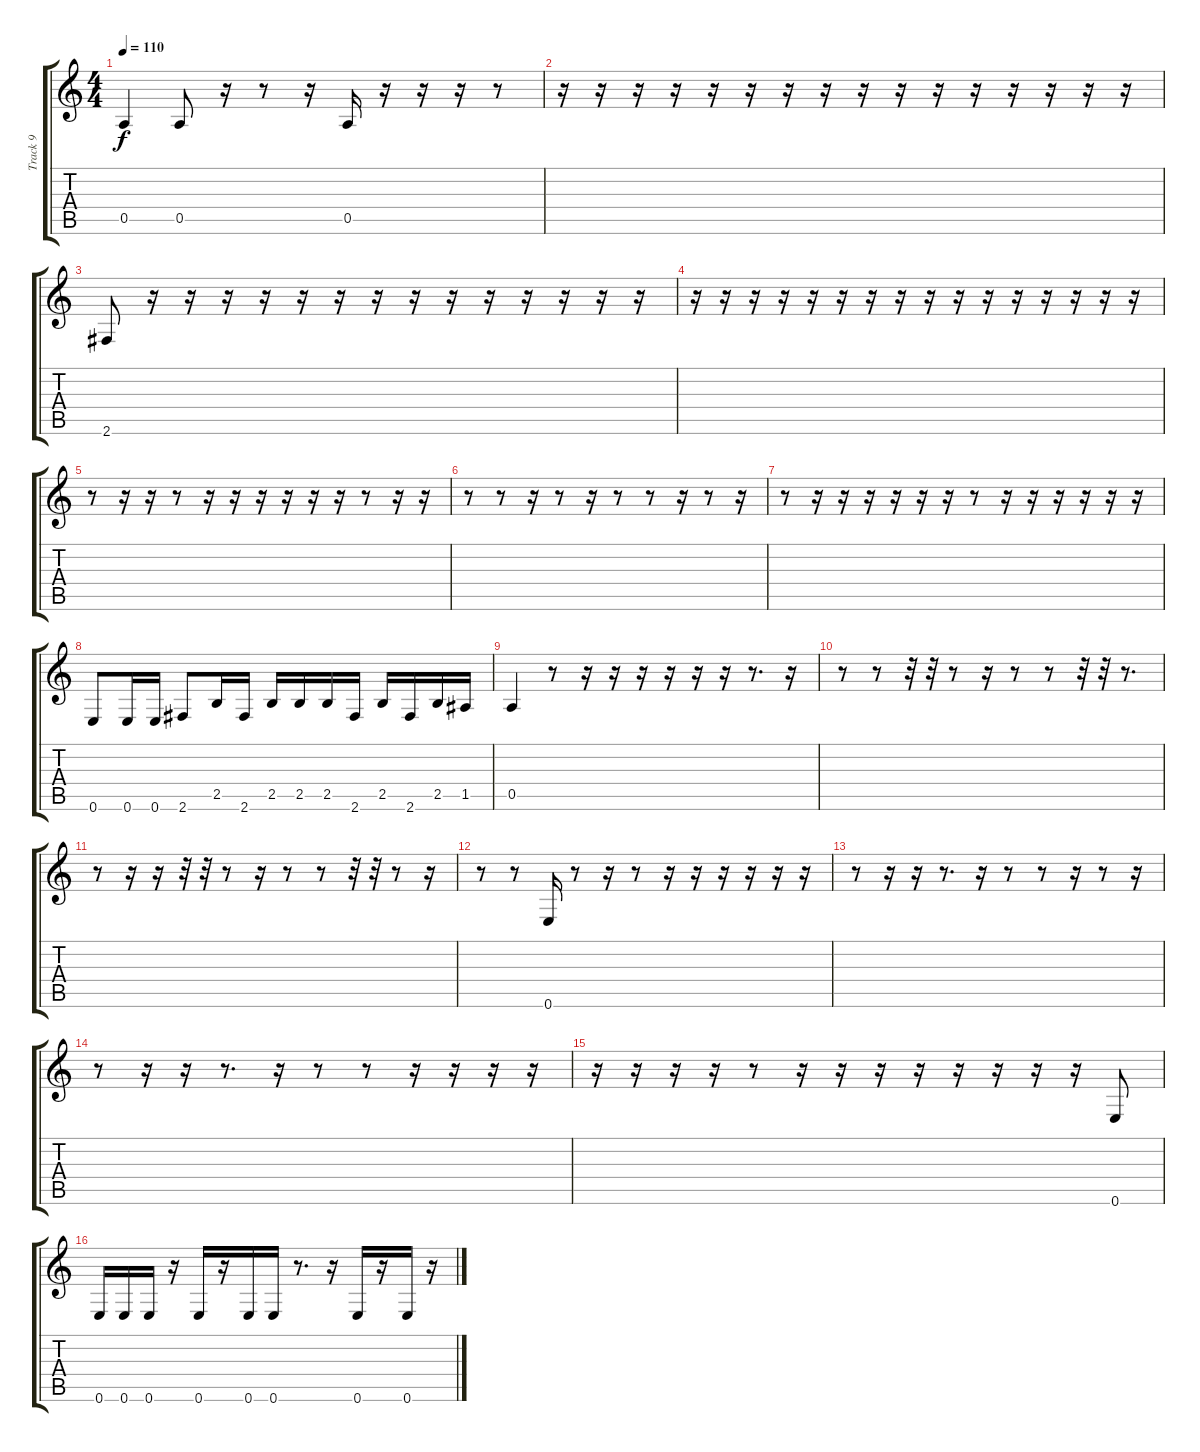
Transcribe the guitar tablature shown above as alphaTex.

\track ("Track 9" "Track 9") {instrument electricbassfinger}
\staff {score tabs}
\tuning (E4 B3 G3 D3 A2 E2) {hide}
\ts (4 4)
\tempo 110
\clef g2
\ks c
0.5.4{dy f} 0.5.8 r.16 r.8 r.16 0.5.16 r.16 r.16 r.16 r.8 |
r.16 r.16 r.16 r.16 r.16 r.16 r.16 r.16 r.16 r.16 r.16 r.16 r.16 r.16 r.16 r.16 |
2.6.8 r.16 r.16 r.16 r.16 r.16 r.16 r.16 r.16 r.16 r.16 r.16 r.16 r.16 r.16 |
r.16 r.16 r.16 r.16 r.16 r.16 r.16 r.16 r.16 r.16 r.16 r.16 r.16 r.16 r.16 r.16 |
r.8 r.16 r.16 r.8 r.16 r.16 r.16 r.16 r.16 r.16 r.8 r.16 r.16 |
r.8 r.8 r.16 r.8 r.16 r.8 r.8 r.16 r.8 r.16 |
r.8 r.16 r.16 r.16 r.16 r.16 r.16 r.8 r.16 r.16 r.16 r.16 r.16 r.16 |
0.6.8 0.6.16 0.6.16 2.6.8 2.5.16 2.6.16 2.5.16 2.5.16 2.5.16 2.6.16 2.5.16 2.6.16 2.5.16 1.5.16 |
0.5.4 r.8 r.16 r.16 r.16 r.16 r.16 r.16 r.8{d} r.16 |
r.8 r.8 r.32 r.32 r.8 r.16 r.8 r.8 r.32 r.32 r.8{d} |
r.8 r.16 r.16 r.32 r.32 r.8 r.16 r.8 r.8 r.32 r.32 r.8 r.16 |
r.8 r.8 0.6.16 r.8 r.16 r.8 r.16 r.16 r.16 r.16 r.16 r.16 |
r.8 r.16 r.16 r.8{d} r.16 r.8 r.8 r.16 r.8 r.16 |
r.8 r.16 r.16 r.8{d} r.16 r.8 r.8 r.16 r.16 r.16 r.16 |
r.16 r.16 r.16 r.16 r.8 r.16 r.16 r.16 r.16 r.16 r.16 r.16 r.16 0.6.8 |
0.6.16 0.6.16 0.6.16 r.16 0.6.16 r.16 0.6.16 0.6.16 r.8{d} r.16 0.6.16 r.16 0.6.16 r.16
